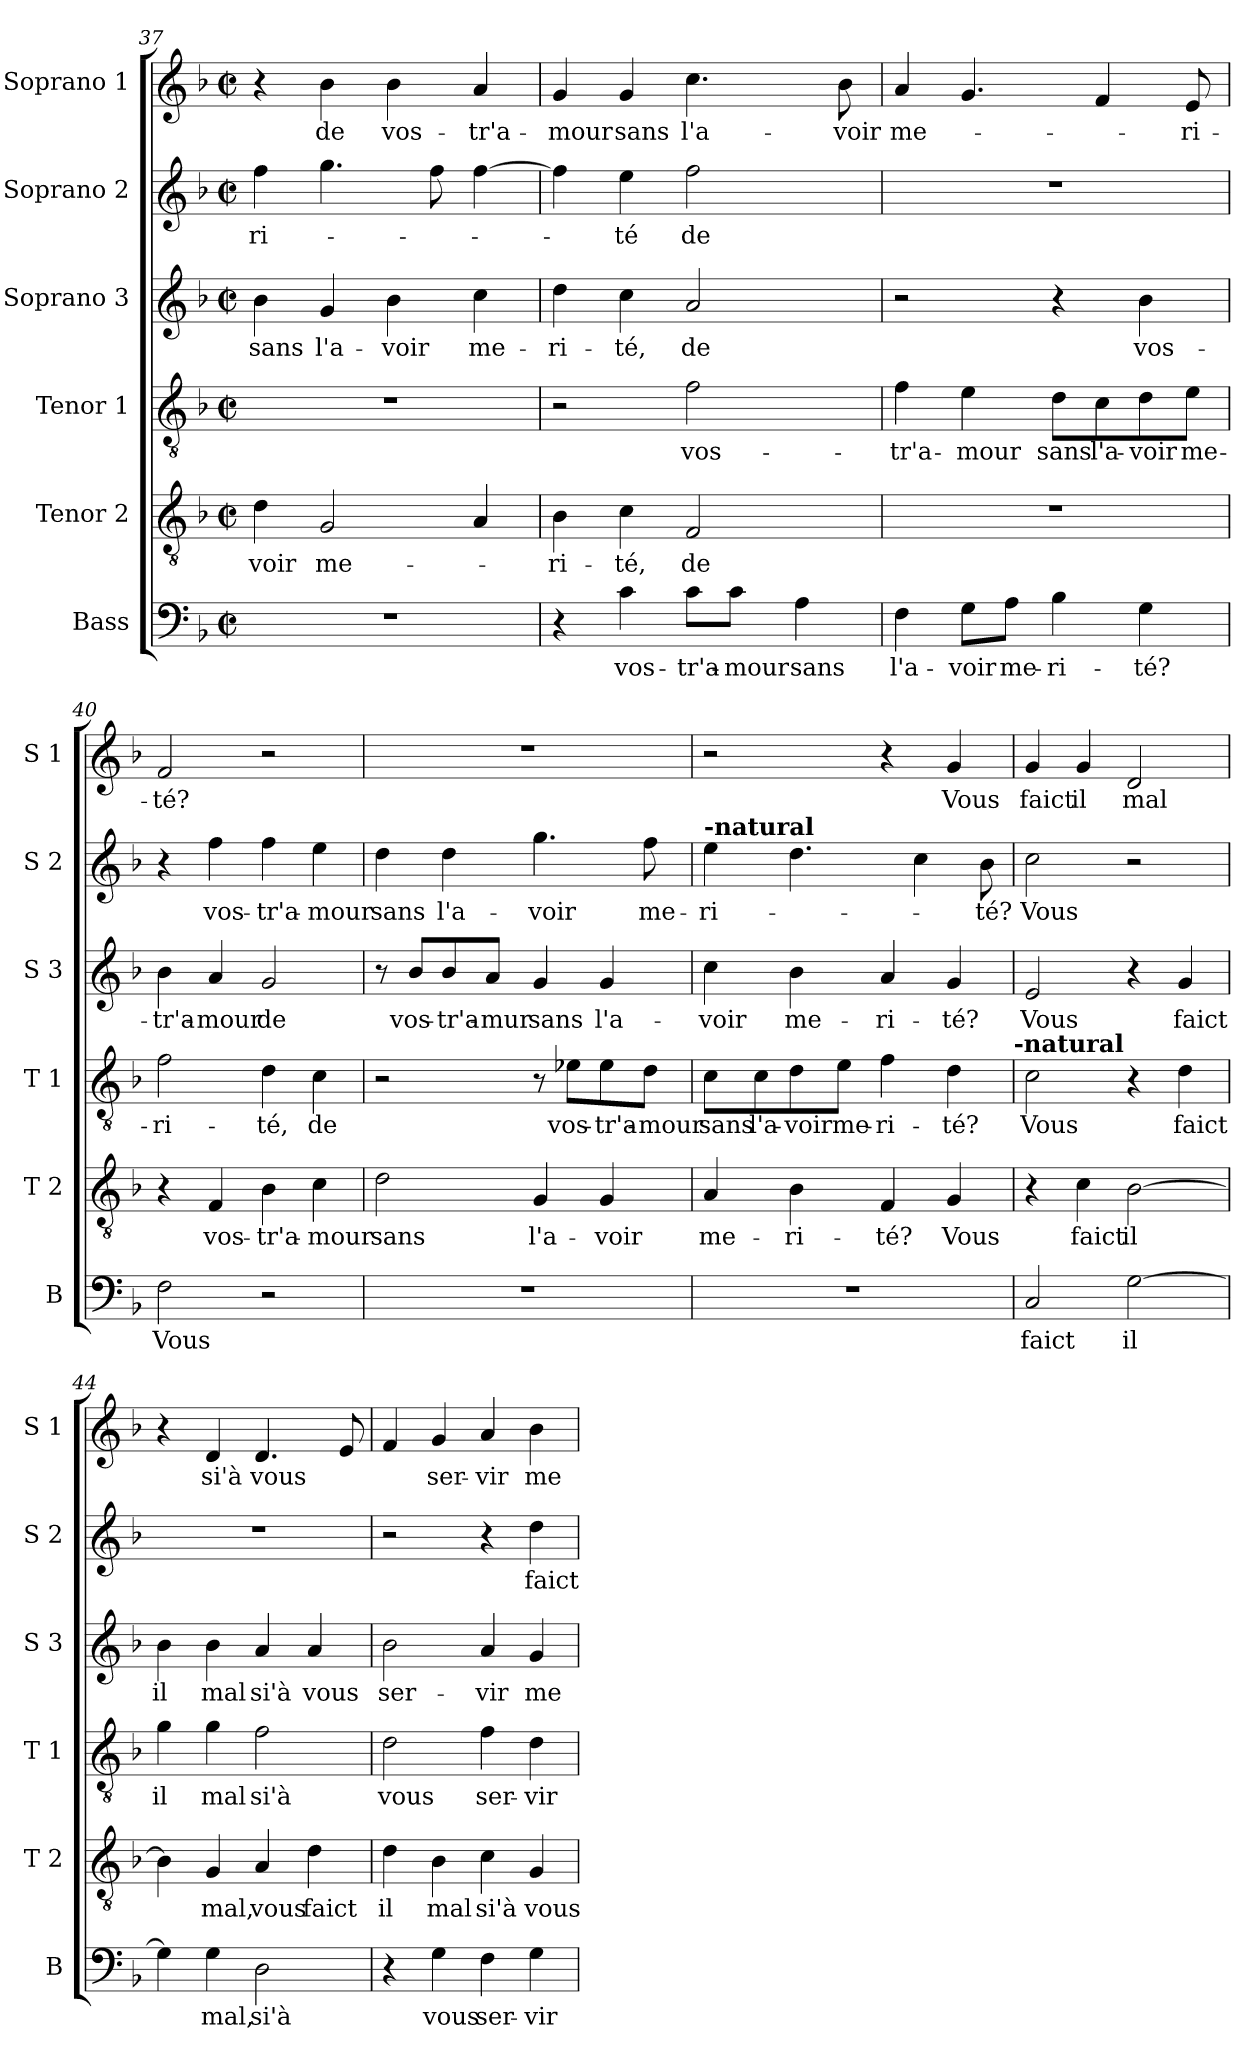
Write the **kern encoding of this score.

**kern	**text	**kern	**text	**kern	**text	**kern	**text	**kern	**text	**kern	**text
*part6	*part6	*part5	*part5	*part4	*part4	*part3	*part3	*part2	*part2	*part1	*part1
*staff6	*staff6	*staff5	*staff5	*staff4	*staff4	*staff3	*staff3	*staff2	*staff2	*staff1	*staff1
*I"Bass	*	*I"Tenor 2	*	*I"Tenor 1	*	*I"Soprano 3	*	*I"Soprano 2	*	*I"Soprano 1	*
*I'B	*	*I'T 2	*	*I'T 1	*	*I'S 3	*	*I'S 2	*	*I'S 1	*
!!LO:LB:g=z
*clefF4	*	*clefGv2	*	*clefGv2	*	*clefG2	*	*clefG2	*	*clefG2	*
*k[b-]	*	*k[b-]	*	*k[b-]	*	*k[b-]	*	*k[b-]	*	*k[b-]	*
*F:	*	*F:	*	*F:	*	*F:	*	*F:	*	*F:	*
*M2/2	*	*M2/2	*	*M2/2	*	*M2/2	*	*M2/2	*	*M2/2	*
*met(c|)	*	*met(c|)	*	*met(c|)	*	*met(c|)	*	*met(c|)	*	*met(c|)	*
=37	=37	=37	=37	=37	=37	=37	=37	=37	=37	=37	=37
1r	.	4d\	-voir	1r	.	4b-\	sans	4ff\	-ri-	4r	.
.	.	2G/	me-	.	.	4g/	l'a-	4.gg\	.	4b-\	de
.	.	.	.	.	.	4b-\	-voir	.	.	4b-\	vos-
.	.	.	.	.	.	.	.	8ff\	.	.	.
.	.	4A/	.	.	.	4cc\	me-	[4ff\	.	4a/	-tr'a-
=38	=38	=38	=38	=38	=38	=38	=38	=38	=38	=38	=38
4r	.	4B-\	-ri-	2r	.	4dd\	-ri-	4ff\]	.	4g/	-mour
4c\	vos-	4c\	-té,	.	.	4cc\	-té,	4ee\	-té	4g/	sans
8c\L	-tr'a-	2F/	de	2f\	vos-	2a/	de	2ff\	de	4.cc\	l'a-
8c\J	-mour	.	.	.	.	.	.	.	.	.	.
4A\	sans	.	.	.	.	.	.	.	.	.	.
.	.	.	.	.	.	.	.	.	.	8b-\	-voir
=39	=39	=39	=39	=39	=39	=39	=39	=39	=39	=39	=39
4F\	l'a-	1r	.	4f\	-tr'a-	2r	.	1r	.	4a/	me-
8G\L	-voir	.	.	4e\	-mour	.	.	.	.	4.g/	.
8A\J	me-	.	.	.	.	.	.	.	.	.	.
4B-\	-ri-	.	.	8d\L	sans	4r	.	.	.	.	.
.	.	.	.	8c\	l'a-	.	.	.	.	4f/	.
4G\	-té?	.	.	8d\	-voir	4b-\	vos-	.	.	.	.
.	.	.	.	8e\J	me-	.	.	.	.	8e/	-ri-
=40	=40	=40	=40	=40	=40	=40	=40	=40	=40	=40	=40
2F\	Vous	4r	.	2f\	-ri-	4b-\	-tr'a-	4r	.	2f/	-té?
.	.	4F/	vos-	.	.	4a/	-mour	4ff\	vos-	.	.
2r	.	4B-\	-tr'a-	4d\	-té,	2g/	de	4ff\	-tr'a-	2r	.
.	.	4c\	-mour	4c\	de	.	.	4ee\	-mour	.	.
!!LO:PB:g=z
=41	=41	=41	=41	=41	=41	=41	=41	=41	=41	=41	=41
1r	.	2d\	sans	2r	.	8r	.	4dd\	sans	1r	.
.	.	.	.	.	.	8b-/L	vos-	.	.	.	.
.	.	.	.	.	.	8b-/	-tr'a-	4dd\	l'a-	.	.
.	.	.	.	.	.	8a/J	-mur	.	.	.	.
.	.	4G/	l'a-	8r	.	4g/	sans	4.gg\	-voir	.	.
.	.	.	.	8e-X\L	vos-	.	.	.	.	.	.
.	.	4G/	-voir	8e-\	-tr'a-	4g/	l'a-	.	.	.	.
.	.	.	.	8d\J	-mour	.	.	8ff\	me-	.	.
=42	=42	=42	=42	=42	=42	=42	=42	=42	=42	=42	=42
!	!	!	!	!	!	!	!	!LO:TX:a:B:t=-natural	!	!	!
1r	.	4A/	me-	8c\L	sans	4cc\	-voir	4ee\	-ri-	2r	.
.	.	.	.	8c\	l'a-	.	.	.	.	.	.
.	.	4B-\	-ri-	8d\	-voir	4b-\	me-	4.dd\	.	.	.
.	.	.	.	8e\J	me-	.	.	.	.	.	.
.	.	4F/	-té?	4f\	-ri-	4a/	-ri-	.	.	4r	.
.	.	.	.	.	.	.	.	4cc\	.	.	.
.	.	4G/	Vous	4d\	-té?	4g/	-té?	.	.	4g/	Vous
.	.	.	.	.	.	.	.	8b-\	-té?	.	.
!	!	!	!	!LO:TX:a:B:t=-natural	!	!	!	!	!	!	!
=43	=43	=43	=43	=43	=43	=43	=43	=43	=43	=43	=43
2C/	faict	4r	.	2c\	Vous	2e/	Vous	2cc\	Vous	4g/	faict
.	.	4c\	faict	.	.	.	.	.	.	4g/	il
[2G\	il	[2B-\	il	4r	.	4r	.	2r	.	2d/	mal
.	.	.	.	4d\	faict	4g/	faict	.	.	.	.
=44	=44	=44	=44	=44	=44	=44	=44	=44	=44	=44	=44
4G\]	.	4B-\]	.	4g\	il	4b-\	il	1r	.	4r	.
4G\	mal,	4G/	mal,	4g\	mal	4b-\	mal	.	.	4d/	si'à
2D\	si'à	4A/	vous	2f\	si'à	4a/	si'à	.	.	4.d/	vous
.	.	4d\	faict	.	.	4a/	vous	.	.	.	.
.	.	.	.	.	.	.	.	.	.	8e/	.
=45	=45	=45	=45	=45	=45	=45	=45	=45	=45	=45	=45
4r	.	4d\	il	2d\	vous	2b-\	ser-	2r	.	4f/	.
4G\	vous	4B-\	mal	.	.	.	.	.	.	4g/	ser-
4F\	ser-	4c\	si'à	4f\	ser-	4a/	-vir	4r	.	4a/	-vir
4G\	-vir	4G/	vous	4d\	-vir	4g/	me	4dd\	faict	4b-\	me
=	=	=	=	=	=	=	=	=	=	=	=
*-	*-	*-	*-	*-	*-	*-	*-	*-	*-	*-	*-
